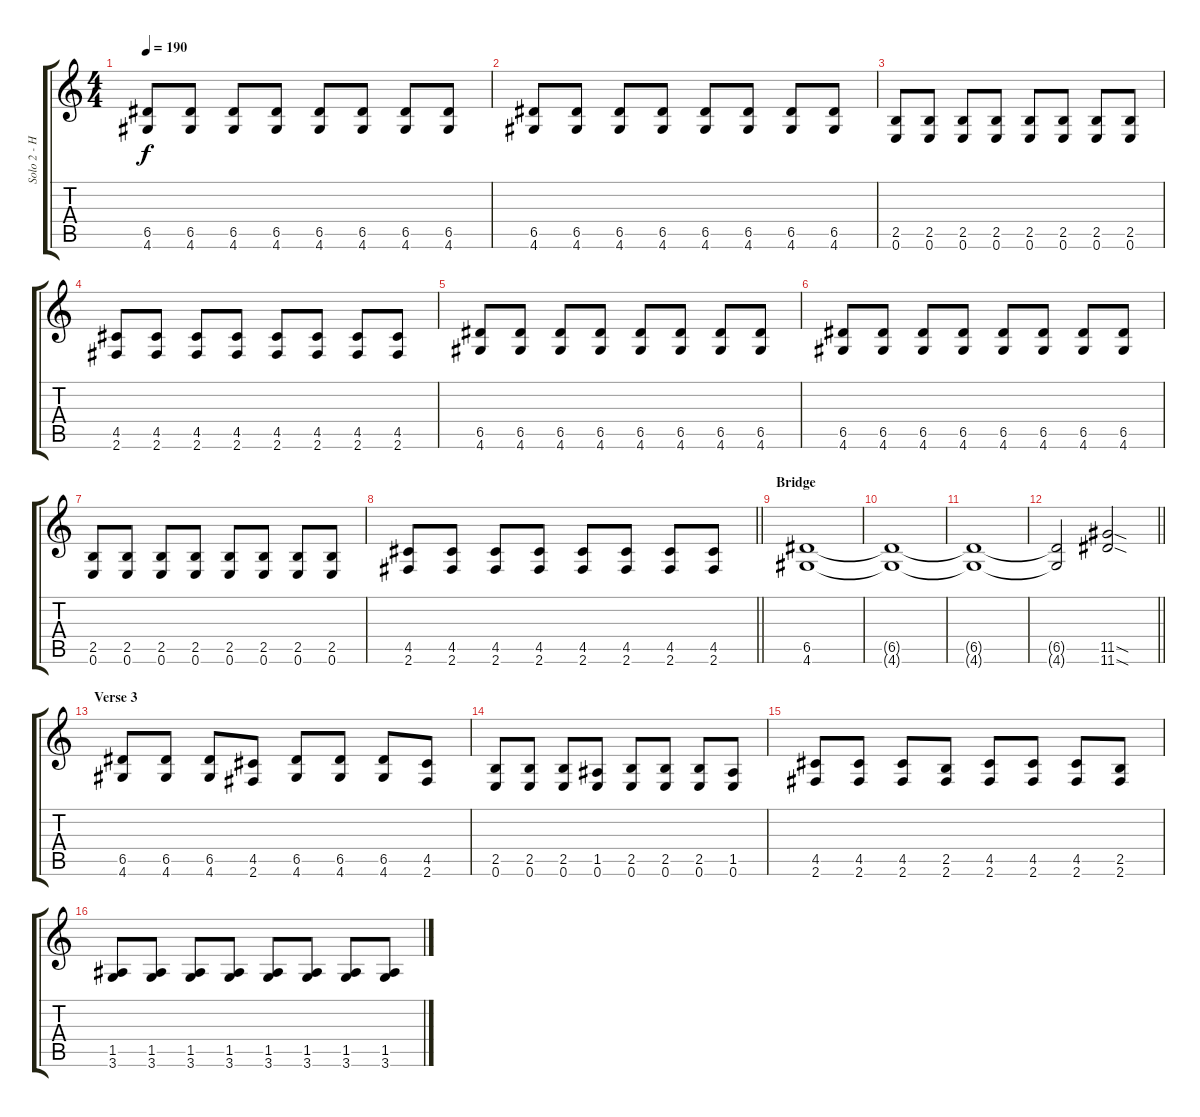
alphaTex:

\track ("Solo 2 - HV Potapi4" "Solo 2 - H") {instrument overdrivenguitar}
\staff {score tabs}
\tuning (E4 B3 G3 D3 A2 E2) {hide}
\ts (4 4)
\tempo 190
\clef g2
\ks c
(6.5 4.6).8{dy f} (6.5 4.6).8 (6.5 4.6).8 (6.5 4.6).8 (6.5 4.6).8 (6.5 4.6).8 (6.5 4.6).8 (6.5 4.6).8 |
(6.5 4.6).8 (6.5 4.6).8 (6.5 4.6).8 (6.5 4.6).8 (6.5 4.6).8 (6.5 4.6).8 (6.5 4.6).8 (6.5 4.6).8 |
(2.5 0.6).8 (2.5 0.6).8 (2.5 0.6).8 (2.5 0.6).8 (2.5 0.6).8 (2.5 0.6).8 (2.5 0.6).8 (2.5 0.6).8 |
(4.5 2.6).8 (4.5 2.6).8 (4.5 2.6).8 (4.5 2.6).8 (4.5 2.6).8 (4.5 2.6).8 (4.5 2.6).8 (4.5 2.6).8 |
(6.5 4.6).8 (6.5 4.6).8 (6.5 4.6).8 (6.5 4.6).8 (6.5 4.6).8 (6.5 4.6).8 (6.5 4.6).8 (6.5 4.6).8 |
(6.5 4.6).8 (6.5 4.6).8 (6.5 4.6).8 (6.5 4.6).8 (6.5 4.6).8 (6.5 4.6).8 (6.5 4.6).8 (6.5 4.6).8 |
(2.5 0.6).8 (2.5 0.6).8 (2.5 0.6).8 (2.5 0.6).8 (2.5 0.6).8 (2.5 0.6).8 (2.5 0.6).8 (2.5 0.6).8 |
\barLineRight lightlight
(4.5 2.6).8 (4.5 2.6).8 (4.5 2.6).8 (4.5 2.6).8 (4.5 2.6).8 (4.5 2.6).8 (4.5 2.6).8 (4.5 2.6).8 |
\section ("" "Bridge")
(6.5 4.6).1 |
(6.5{t} 4.6{t}).1 |
(6.5{t} 4.6{t}).1 |
\barLineRight lightlight
(6.5{t} 4.6{t}).2 (11.5{sod} 11.6{sod}).2 |
\section ("" "Verse 3")
(6.5 4.6).8 (6.5 4.6).8 (6.5 4.6).8 (4.5 2.6).8 (6.5 4.6).8 (6.5 4.6).8 (6.5 4.6).8 (4.5 2.6).8 |
(2.5 0.6).8 (2.5 0.6).8 (2.5 0.6).8 (1.5 0.6).8 (2.5 0.6).8 (2.5 0.6).8 (2.5 0.6).8 (1.5 0.6).8 |
(4.5 2.6).8 (4.5 2.6).8 (4.5 2.6).8 (2.5 2.6).8 (4.5 2.6).8 (4.5 2.6).8 (4.5 2.6).8 (2.5 2.6).8 |
(1.5 3.6).8 (1.5 3.6).8 (1.5 3.6).8 (1.5 3.6).8 (1.5 3.6).8 (1.5 3.6).8 (1.5 3.6).8 (1.5 3.6).8
